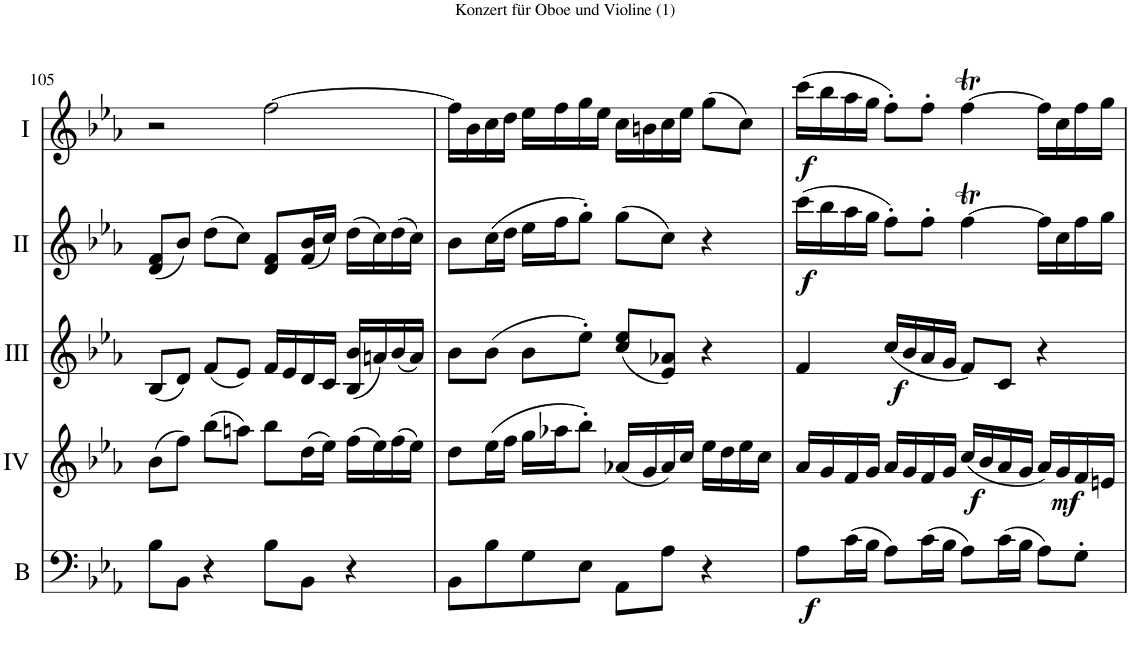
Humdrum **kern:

**kern	**dynam	**kern	**dynam	**kern	**dynam	**kern	**dynam	**kern	**dynam
*part5	*part5	*part4	*part4	*part3	*part3	*part2	*part2	*part1	*part1
*staff5	*staff5	*staff4	*staff4	*staff3	*staff3	*staff2	*staff2	*staff1	*staff1
*I"Basson	*	*I"Acc. 1	*	*I"Acc. 3	*	*I"Acc. 2	*	*I"Acc. 1	*
*I'B	*	*	*	*	*	*	*	*	*
!!LO:PB:g=z
*clefF4	*	*clefG2	*	*clefG2	*	*clefG2	*	*clefG2	*
*Trd7c12	*	*Trd7c12	*	*	*	*	*	*	*
*k[b-e-a-]	*	*k[b-e-a-]	*	*k[b-e-a-]	*	*k[b-e-a-]	*	*k[b-e-a-]	*
*M4/4	*	*M4/4	*	*M4/4	*	*M4/4	*	*M4/4	*
*met(c)	*	*met(c)	*	*met(c)	*	*met(c)	*	*met(c)	*
=105	=105	=105	=105	=105	=105	=105	=105	=105	=105
8B-\L	.	(8b-\L	.	(8B-/L	.	(8d/ 8f/L	.	2r	.
8BB-\J	.	8ff\J)	.	8d/J)	.	8b-/J)	.	.	.
4r	.	(8bb-\L	.	(8f/L	.	(8dd\L	.	.	.
.	.	8aan\J)	.	8e-/J)	.	8cc\J)	.	.	.
8B-\L	.	8bb-\L	.	16f/LL	.	8d/ 8f/L	.	[2ff\	.
.	.	.	.	16e-/	.	.	.	.	.
8BB-\J	.	(16dd\L	.	16d/	.	(16f/ 16b-/L	.	.	.
.	.	16ee-\JJ)	.	16c/JJ	.	16cc/JJ)	.	.	.
4r	.	(16ff\LL	.	(16B-/ 16b-/LL	.	(16dd\LL	.	.	.
.	.	16ee-\)	.	16an/)	.	16cc\)	.	.	.
.	.	(16ff\	.	(16b-/	.	(16dd\	.	.	.
.	.	16ee-\JJ)	.	16a/JJ)	.	16cc\JJ)	.	.	.
=106	=106	=106	=106	=106	=106	=106	=106	=106	=106
8BB-\L	.	8dd\L	.	8b-\L	.	8b-\L	.	16ff\LL]	.
.	.	.	.	.	.	.	.	16b-\	.
8B-\	.	(16ee-\L	.	(8b-\J	.	(16cc\L	.	16cc\	.
.	.	16ff\JJ	.	.	.	16dd\JJ	.	16dd\JJ	.
8G\	.	16gg\LL	.	8b-\L	.	16ee-\LL	.	16ee-\LL	.
.	.	16aa-X\J	.	.	.	16ff\J	.	16ff\	.
8E-\J	.	8bb-'\J)	.	8ee-'\J)	.	8gg'\J)	.	16gg\	.
.	.	.	.	.	.	.	.	16ee-\JJ	.
8AA-\L	.	(16a-X/LL	.	(8cc/ 8ee-/L	.	(8gg\L	.	16cc\LL	.
.	.	16g/	.	.	.	.	.	16bn\	.
8A-\J	.	16a-/)	.	8e-/ 8a-X/J)	.	8cc\J)	.	16cc\	.
.	.	16cc/JJ	.	.	.	.	.	16ee-\JJ	.
4r	.	16ee-\LL	.	4r	.	4r	.	(8gg\L	.
.	.	16dd\	.	.	.	.	.	.	.
.	.	16ee-\	.	.	.	.	.	8cc\J)	.
.	.	16cc\JJ	.	.	.	.	.	.	.
=107	=107	=107	=107	=107	=107	=107	=107	=107	=107
!	!LO:DY:b	!	!	!	!	!	!LO:DY:b	!	!LO:DY:b
8A-\L	f	16a-/LL	.	4f/	.	(16ccc\LL	f	(16ccc\LL	f
.	.	16g/	.	.	.	16bb-\	.	16bb-\	.
(16c\L	.	16f/	.	.	.	16aa-\	.	16aa-\	.
16B-\JJ	.	16g/JJ	.	.	.	16gg\JJ	.	16gg\JJ	.
!	!	!	!	!	!LO:DY:b	!	!	!	!
8A-\L)	.	16a-/LL	.	(16cc/LL	f	8ff'\L)	.	8ff'\L)	.
.	.	16g/	.	16b-/	.	.	.	.	.
(16c\L	.	16f/	.	16a-/	.	8ff'\J	.	8ff'\J	.
16B-\JJ	.	16g/JJ	.	16g/JJ	.	.	.	.	.
!	!	!	!LO:DY:b	!	!	!	!	!	!
8A-\L)	.	(16cc/LL	f	8f/L)	.	[4ffT\	.	[4ffT\	.
.	.	16b-/	.	.	.	.	.	.	.
(16c\L	.	16a-/	.	8c/J	.	.	.	.	.
16B-\JJ	.	16g/JJ	.	.	.	.	.	.	.
8A-\L)	.	16a-/LL)	.	4r	.	16ff\LL]	.	16ff\LL]	.
!	!	!	!LO:DY:b	!	!	!	!	!	!
.	.	16g/	mf	.	.	16cc\	.	16cc\	.
8G'\J	.	16f/	.	.	.	16ff\	.	16ff\	.
.	.	16en/JJ	.	.	.	16gg\JJ	.	16gg\JJ	.
=	=	=	=	=	=	=	=	=	=
*-	*-	*-	*-	*-	*-	*-	*-	*-	*-
